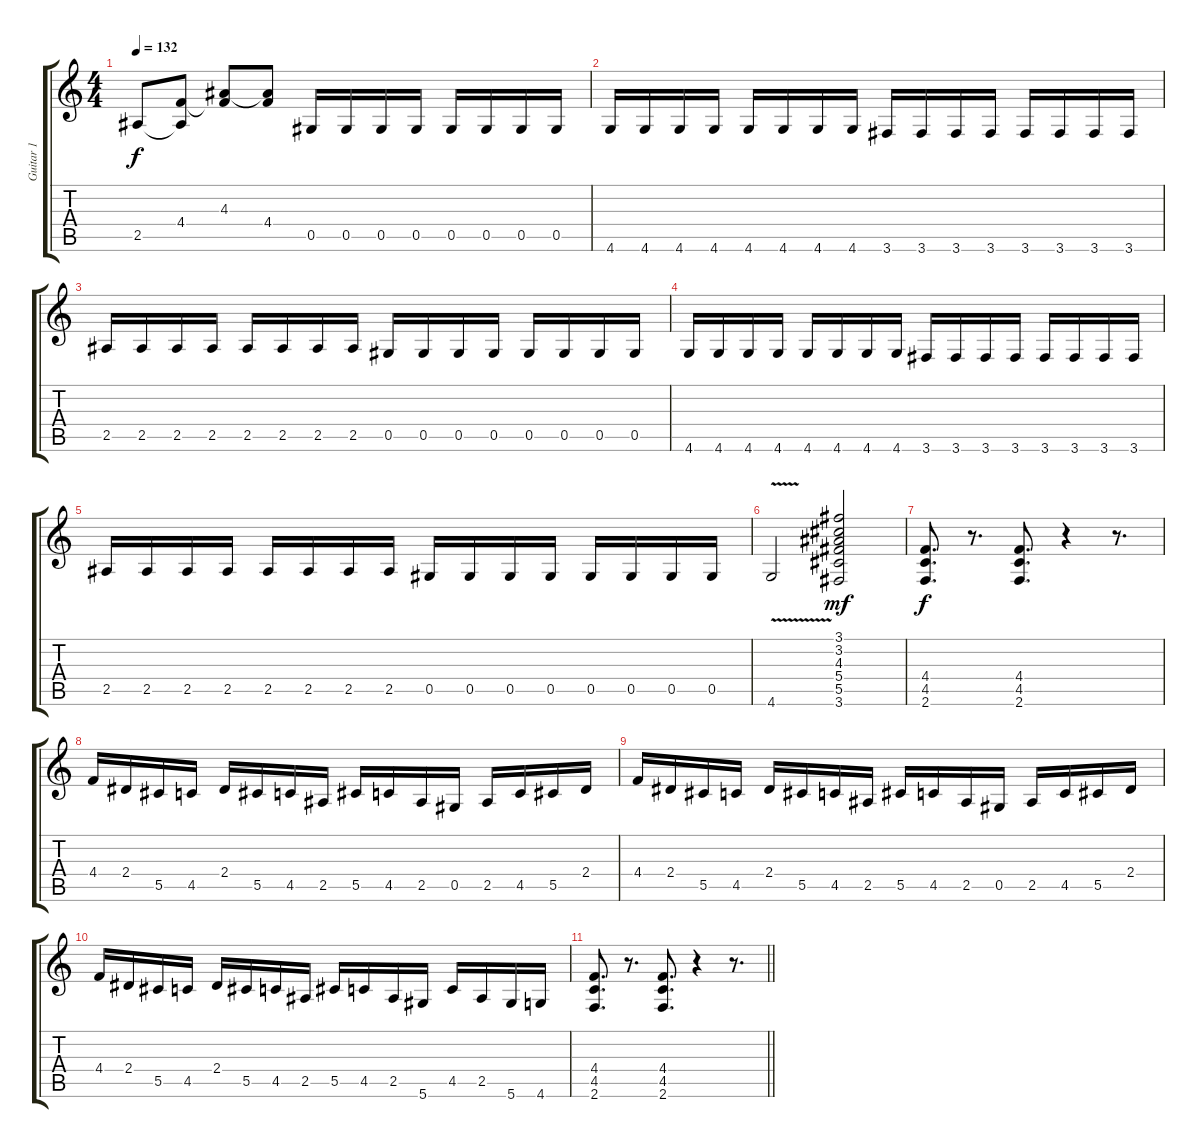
\track ("Guitar 1" "Guitar 1") {instrument overdrivenguitar}
\staff {score tabs}
\tuning (Eb4 Bb3 Gb3 Db3 Ab2 Eb2) {hide}
\ts (4 4)
\tempo 132
\clef g2
\ks c
2.5.8{dy f} (4.4 2.5{t}).8 (4.3 4.4{t}).8 (4.3{t} 4.4).8 0.5.16 0.5.16 0.5.16 0.5.16 0.5.16 0.5.16 0.5.16 0.5.16 |
4.6.16 4.6.16 4.6.16 4.6.16 4.6.16 4.6.16 4.6.16 4.6.16 3.6.16 3.6.16 3.6.16 3.6.16 3.6.16 3.6.16 3.6.16 3.6.16 |
2.5.16 2.5.16 2.5.16 2.5.16 2.5.16 2.5.16 2.5.16 2.5.16 0.5.16 0.5.16 0.5.16 0.5.16 0.5.16 0.5.16 0.5.16 0.5.16 |
4.6.16 4.6.16 4.6.16 4.6.16 4.6.16 4.6.16 4.6.16 4.6.16 3.6.16 3.6.16 3.6.16 3.6.16 3.6.16 3.6.16 3.6.16 3.6.16 |
2.5.16 2.5.16 2.5.16 2.5.16 2.5.16 2.5.16 2.5.16 2.5.16 0.5.16 0.5.16 0.5.16 0.5.16 0.5.16 0.5.16 0.5.16 0.5.16 |
4.6{v}.2 (3.1 3.2 4.3 5.4 5.5 3.6).2{dy mf} |
(4.4 4.5 2.6).8{d dy f} r.8{d} (4.4 4.5 2.6).8{d} r.4 r.8{d} |
4.4.16 2.4.16 5.5.16 4.5.16 2.4.16 5.5.16 4.5.16 2.5.16 5.5.16 4.5.16 2.5.16 0.5.16 2.5.16 4.5.16 5.5.16 2.4.16 |
4.4.16 2.4.16 5.5.16 4.5.16 2.4.16 5.5.16 4.5.16 2.5.16 5.5.16 4.5.16 2.5.16 0.5.16 2.5.16 4.5.16 5.5.16 2.4.16 |
4.4.16 2.4.16 5.5.16 4.5.16 2.4.16 5.5.16 4.5.16 2.5.16 5.5.16 4.5.16 2.5.16 5.6.16 4.5.16 2.5.16 5.6.16 4.6.16 |
\barLineRight lightlight
(4.4 4.5 2.6).8{d} r.8{d} (4.4 4.5 2.6).8{d} r.4 r.8{d}
